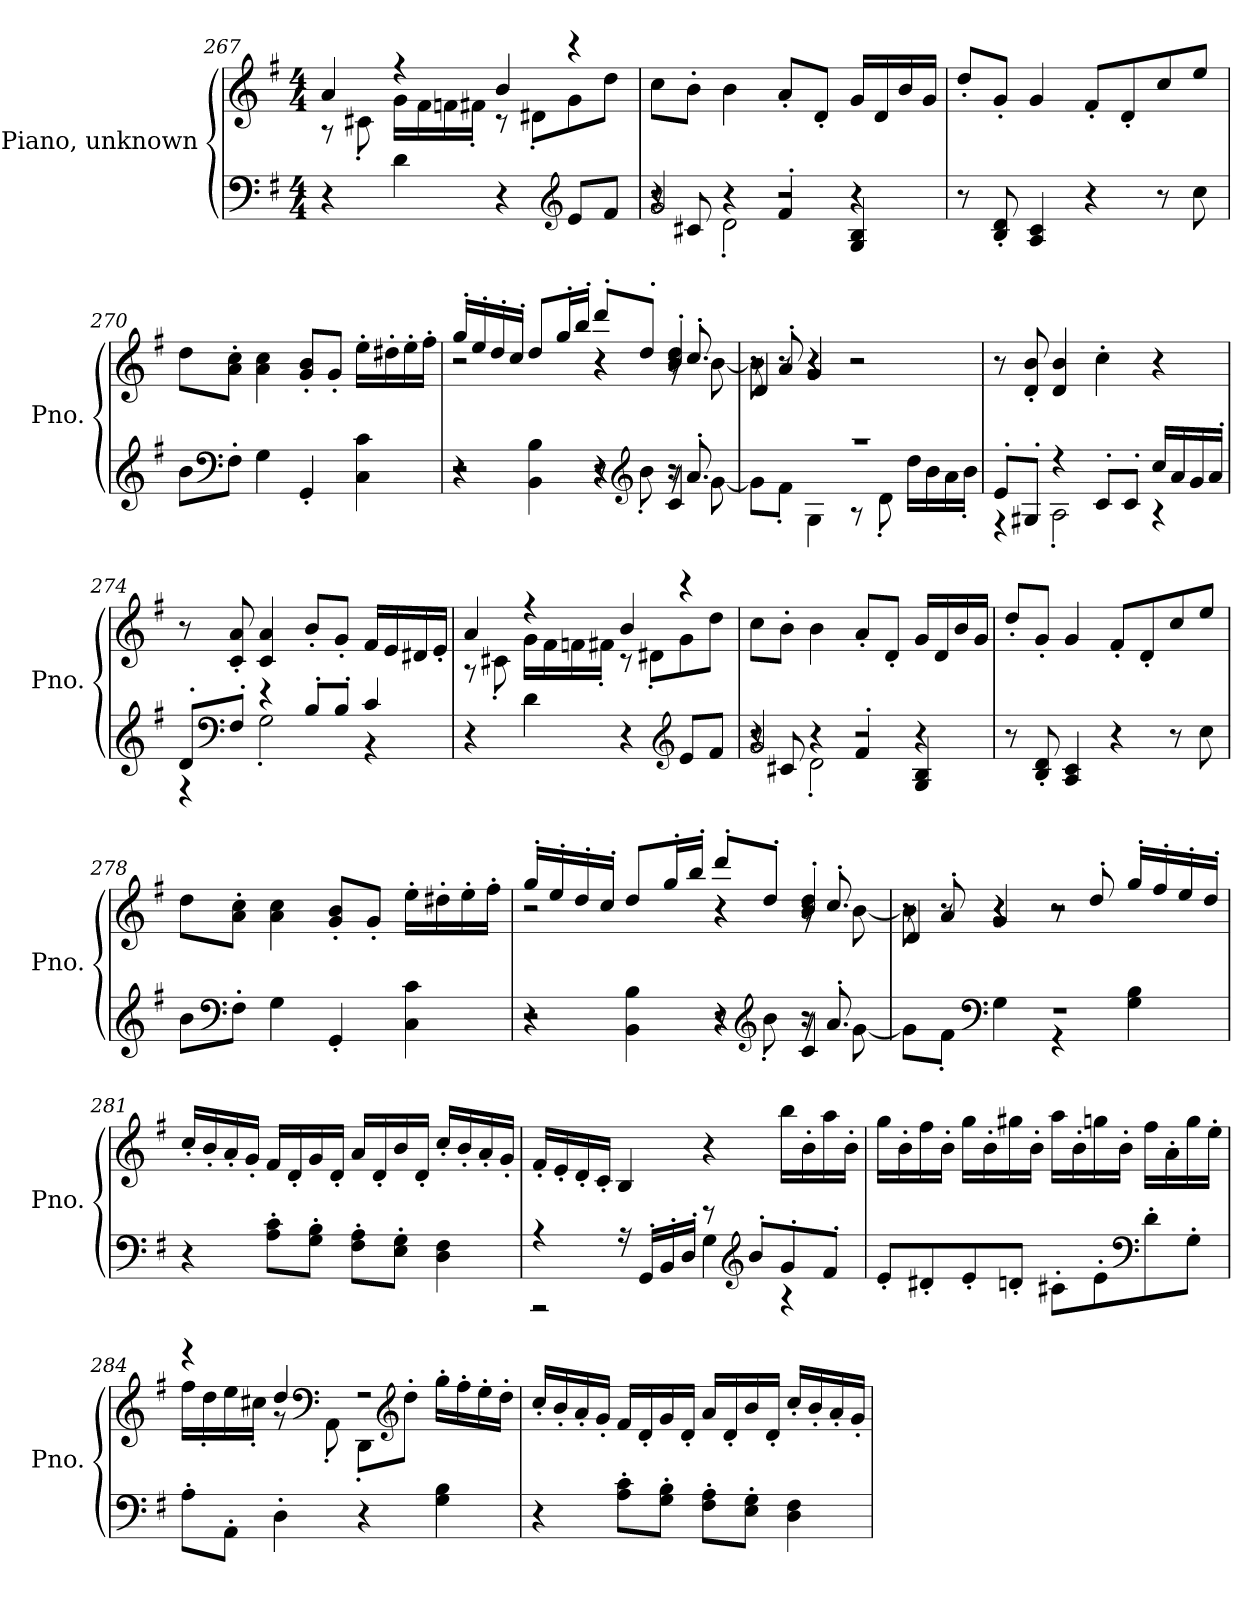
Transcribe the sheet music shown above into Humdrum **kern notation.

**kern	**kern
*part1	*part1
*staff2	*staff1
*I"Piano, unknown	*
*I'Pno.	*
*clefF4	*clefG2
*k[f#]	*k[f#]
*M4/4	*M4/4
=267	=267
*	*^
4r	4a/	8r
.	.	8c#X'\
4d\	4r	16g\LL
.	.	16f#\
.	.	16fn\
.	.	16f#X'\JJ
4r	4b/	8r
.	.	8d#X'\L
*clefG2	*	*
8e/L	4r	8g\
8f#/J	.	8dd\J
*	*v	*v
=268	=268
*^	*
*	*^	*
2g/	4r	8r	8cc\L
.	.	8c#X/	8b'\J
.	2d'\	4r	4b\
2r	.	4f#'/	8a'/L
.	.	.	8d'/J
.	4r	4G/ 4B/	16g/LL
.	.	.	16d/
.	.	.	16b/
.	.	.	16g/JJ
*v	*v	*v	*
!!LO:PB:g=z
=269	=269
8r	8dd'/L
8B/' 8d/'	8g'/J
4A/ 4c/	4g/
4r	8f#'/L
.	8d'/
8r	8cc/
8cc\	8ee/J
=270	=270
8b\L	8dd\L
*clefF4	*
8F#'\J	8a\' 8cc\'J
4G\	4a\ 4cc\
4GG'/	8g/' 8b/'L
.	8g'/J
4C\ 4c\	16ee'\LL
.	16dd#X'\
.	16ee'\
.	16ff#'\JJ
=271	=271
*^	*^
*	*^	*	*^
2r	4r	2r	16gg'/LL	2r	2r
.	.	.	16ee'/	.	.
.	.	.	16dd'/	.	.
.	.	.	16cc'/JJ	.	.
.	4BB\ 4B\	.	8dd/L	.	.
.	.	.	16gg'/L	.	.
.	.	.	16bb'/JJ	.	.
4r	8r	4r	8ddd'/L	4r	4r
*clefG2	*	*	*	*	*
.	8b'\	.	8dd'/J	.	.
16r	8r	4c/	4b/' 4dd/'	8r	16r
8.a'/	.	.	.	.	8.cc'/
.	[8g\	.	.	[8b\	.
*	*v	*v	*	*	*
!!LO:LB:g=z	!!	!!
=272	=272	=272	=272	=272
1r	8g\L]	8r	8b\]	4d/
.	8f#'\J	8a'/	8r	.
.	4G\	4g/	4r	4r
.	8r	2r	2r	2r
.	8d'\	.	.	.
.	16dd\LL	.	.	.
.	16b\	.	.	.
.	16a\	.	.	.
.	16b'\JJ	.	.	.
*	*	*v	*v	*v
=273	=273	=273
8e'/L	4r	8r
8G#X'/J	.	8d/' 8b/'
4r	2A'\	4d/ 4b/
8c'/L	.	4cc'\
8c'/J	.	.
16cc/LL	4r	4r
16a/	.	.
16g/	.	.
16a'/JJ	.	.
=274	=274	=274
8d'/L	4r	8r
*clefF4	*	*
8F#'/J	.	8c/' 8a/'
4r	2G'\	4c/ 4a/
8B'/L	.	8b'/L
8B'/J	.	8g'/J
4c/	4r	16f#/LL
.	.	16e/
.	.	16d#X/
.	.	16e'/JJ
*v	*v	*
!!LO:LB:g=z
=275	=275
*	*^
4r	4a/	8r
.	.	8c#X'\
4d\	4r	16g\LL
.	.	16f#\
.	.	16fn\
.	.	16f#X'\JJ
4r	4b/	8r
.	.	8d#X'\L
*clefG2	*	*
8e/L	4r	8g\
8f#/J	.	8dd\J
*	*v	*v
=276	=276
*^	*
*	*^	*
2g/	4r	8r	8cc\L
.	.	8c#X/	8b'\J
.	2d'\	4r	4b\
2r	.	4f#'/	8a'/L
.	.	.	8d'/J
.	4r	4G/ 4B/	16g/LL
.	.	.	16d/
.	.	.	16b/
.	.	.	16g/JJ
*v	*v	*v	*
=277	=277
8r	8dd'/L
8B/' 8d/'	8g'/J
4A/ 4c/	4g/
4r	8f#'/L
.	8d'/
8r	8cc/
8cc\	8ee/J
!!LO:LB:g=z
=278	=278
8b\L	8dd\L
*clefF4	*
8F#'\J	8a\' 8cc\'J
4G\	4a\ 4cc\
4GG'/	8g/' 8b/'L
.	8g'/J
4C\ 4c\	16ee'\LL
.	16dd#X'\
.	16ee'\
.	16ff#'\JJ
=279	=279
*^	*^
*	*^	*	*^
2r	4r	2r	16gg'/LL	2r	2r
.	.	.	16ee'/	.	.
.	.	.	16dd'/	.	.
.	.	.	16cc'/JJ	.	.
.	4BB\ 4B\	.	8dd/L	.	.
.	.	.	16gg'/L	.	.
.	.	.	16bb'/JJ	.	.
4r	8r	4r	8ddd'/L	4r	4r
*clefG2	*	*	*	*	*
.	8b'\	.	8dd'/J	.	.
16r	8r	4c/	4b/' 4dd/'	8r	16r
8.a'/	.	.	.	.	8.cc'/
.	[8g\	.	.	[8b\	.
*	*v	*v	*	*	*
=280	=280	=280	=280	=280
1r	8g\L]	8r	8b\]	4d/
.	8f#'\J	8a'/	8r	.
*clefF4	*	*	*	*
.	4G\	4g/	4r	4r
.	4r	8r	2r	2r
.	.	8dd'/	.	.
.	4G\ 4B\	16gg'/LL	.	.
.	.	16ff#'/	.	.
.	.	16ee'/	.	.
.	.	16dd'/JJ	.	.
*v	*v	*	*	*
*	*v	*v	*v
!!LO:LB:g=z
=281	=281
4r	16cc'/LL
.	16b'/
.	16a'/
.	16g'/JJ
8A\' 8c\'L	16f#/LL
.	16d'/
8G\' 8B\'J	16g/
.	16d'/JJ
8F#\' 8A\'L	16a/LL
.	16d'/
8E\' 8G\'J	16b/
.	16d'/JJ
4D\ 4F#\	16cc'/LL
.	16b'/
.	16a'/
.	16g'/JJ
=282	=282
*^	*
4r	2r	16f#'/LL
.	.	16e'/
.	.	16d'/
.	.	16c'/JJ
16r	.	4B/
16GG'/LL	.	.
16BB'/	.	.
16D'/JJ	.	.
8r	4G\	4r
*clefG2	*	*
8b'/L	.	.
8g'/	4r	16bb\LL
.	.	16b'\
8f#'/J	.	16aa\
.	.	16b'\JJ
*v	*v	*
!!LO:LB:g=z
=283	=283
8e'/L	16gg\LL
.	16b'\
8d#X'/	16ff#\
.	16b'\JJ
8e'/	16gg\LL
.	16b'\
8dn'/J	16gg#X\
.	16b'\JJ
8c#X'\L	16aa\LL
.	16b'\
8e'\	16ggn\
.	16b'\JJ
*clefF4	*
8d'\	16ff#\LL
.	16a'\
8G'\J	16gg\
.	16ee'\JJ
=284	=284
*	*^
8A'\L	4r	16ff#\LL
.	.	16dd'\
8AA'\J	.	16ee\
.	.	16cc#X'\JJ
4D'\	4dd/	8r
*	*clefF4	*
.	.	8AA'\
4r	2r	8DD'\L
*	*clefG2	*
.	.	8dd'\J
4G\ 4B\	.	16gg'\LL
.	.	16ff#'\
.	.	16ee'\
.	.	16dd'\JJ
*	*v	*v
!!LO:PB:g=z
=285	=285
4r	16cc'/LL
.	16b'/
.	16a'/
.	16g'/JJ
8A\' 8c\'L	16f#/LL
.	16d'/
8G\' 8B\'J	16g/
.	16d'/JJ
8F#\' 8A\'L	16a/LL
.	16d'/
8E\' 8G\'J	16b/
.	16d'/JJ
4D\ 4F#\	16cc'/LL
.	16b'/
.	16a'/
.	16g'/JJ
=	=
*-	*-
